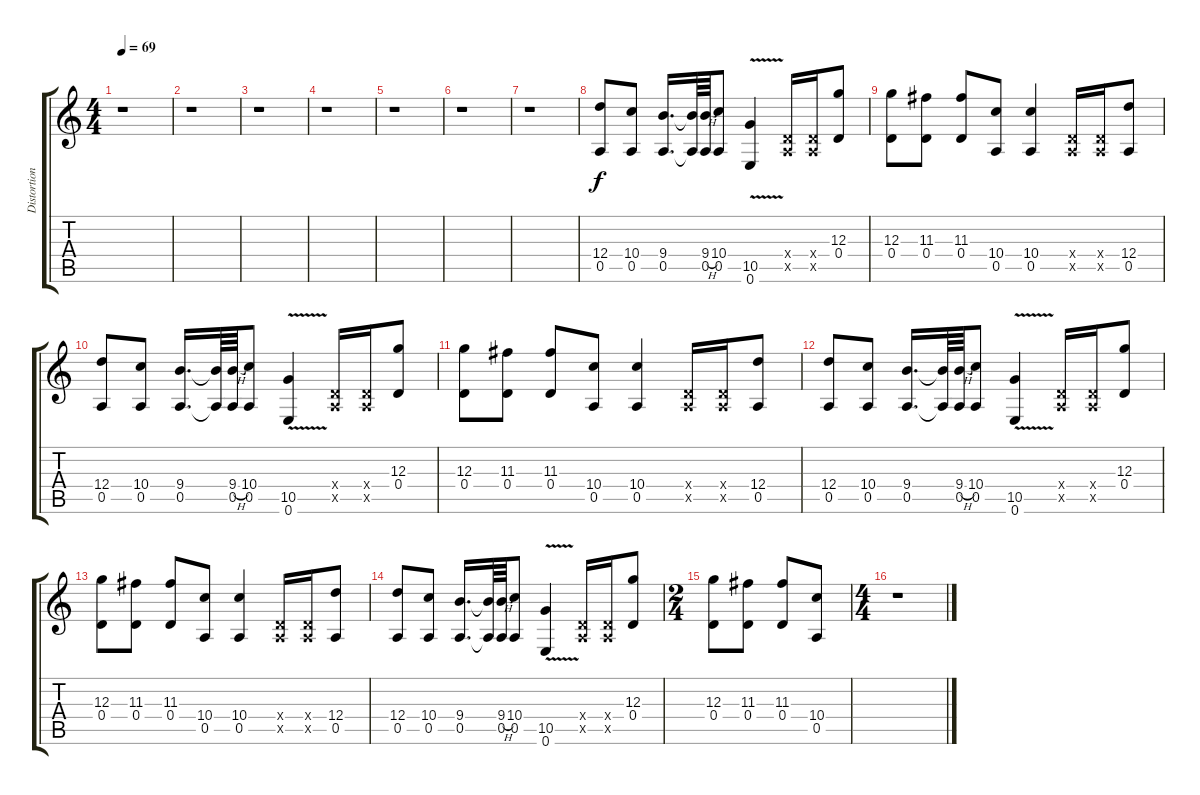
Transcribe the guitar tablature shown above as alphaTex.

\track ("Distortion Guitar" "Distortion") {instrument distortionguitar}
\staff {score tabs}
\tuning (E4 B3 G3 D3 A2 E2) {hide}
\ts (4 4)
\tempo 69
\clef g2
\ks c
r.1{dy f} |
r.1 |
r.1 |
r.1 |
r.1 |
r.1 |
r.1 |
(12.4 0.5).8 (10.4 0.5).8 (9.4 0.5).16{d} (9.4{t} 0.5{t}).64 (9.4{h} 0.5).64 (10.4 0.5).8 (10.5{v} 0.6{v}).4 (0.4{x} 0.5{x}).16 (0.4{x} 0.5{x}).16 (12.3 0.4).8 |
(12.3 0.4).8 (11.3 0.4).8 (11.3 0.4).8 (10.4 0.5).8 (10.4 0.5).4 (0.4{x} 0.5{x}).16 (0.4{x} 0.5{x}).16 (12.4 0.5).8 |
(12.4 0.5).8 (10.4 0.5).8 (9.4 0.5).16{d} (9.4{t} 0.5{t}).64 (9.4{h} 0.5).64 (10.4 0.5).8 (10.5{v} 0.6{v}).4 (0.4{x} 0.5{x}).16 (0.4{x} 0.5{x}).16 (12.3 0.4).8 |
(12.3 0.4).8 (11.3 0.4).8 (11.3 0.4).8 (10.4 0.5).8 (10.4 0.5).4 (0.4{x} 0.5{x}).16 (0.4{x} 0.5{x}).16 (12.4 0.5).8 |
(12.4 0.5).8 (10.4 0.5).8 (9.4 0.5).16{d} (9.4{t} 0.5{t}).64 (9.4{h} 0.5).64 (10.4 0.5).8 (10.5{v} 0.6{v}).4 (0.4{x} 0.5{x}).16 (0.4{x} 0.5{x}).16 (12.3 0.4).8 |
(12.3 0.4).8 (11.3 0.4).8 (11.3 0.4).8 (10.4 0.5).8 (10.4 0.5).4 (0.4{x} 0.5{x}).16 (0.4{x} 0.5{x}).16 (12.4 0.5).8 |
(12.4 0.5).8 (10.4 0.5).8 (9.4 0.5).16{d} (9.4{t} 0.5{t}).64 (9.4{h} 0.5).64 (10.4 0.5).8 (10.5{v} 0.6{v}).4 (0.4{x} 0.5{x}).16 (0.4{x} 0.5{x}).16 (12.3 0.4).8 |
\ts (2 4)
(12.3 0.4).8 (11.3 0.4).8 (11.3 0.4).8 (10.4 0.5).8 |
\ts (4 4)
r.1
